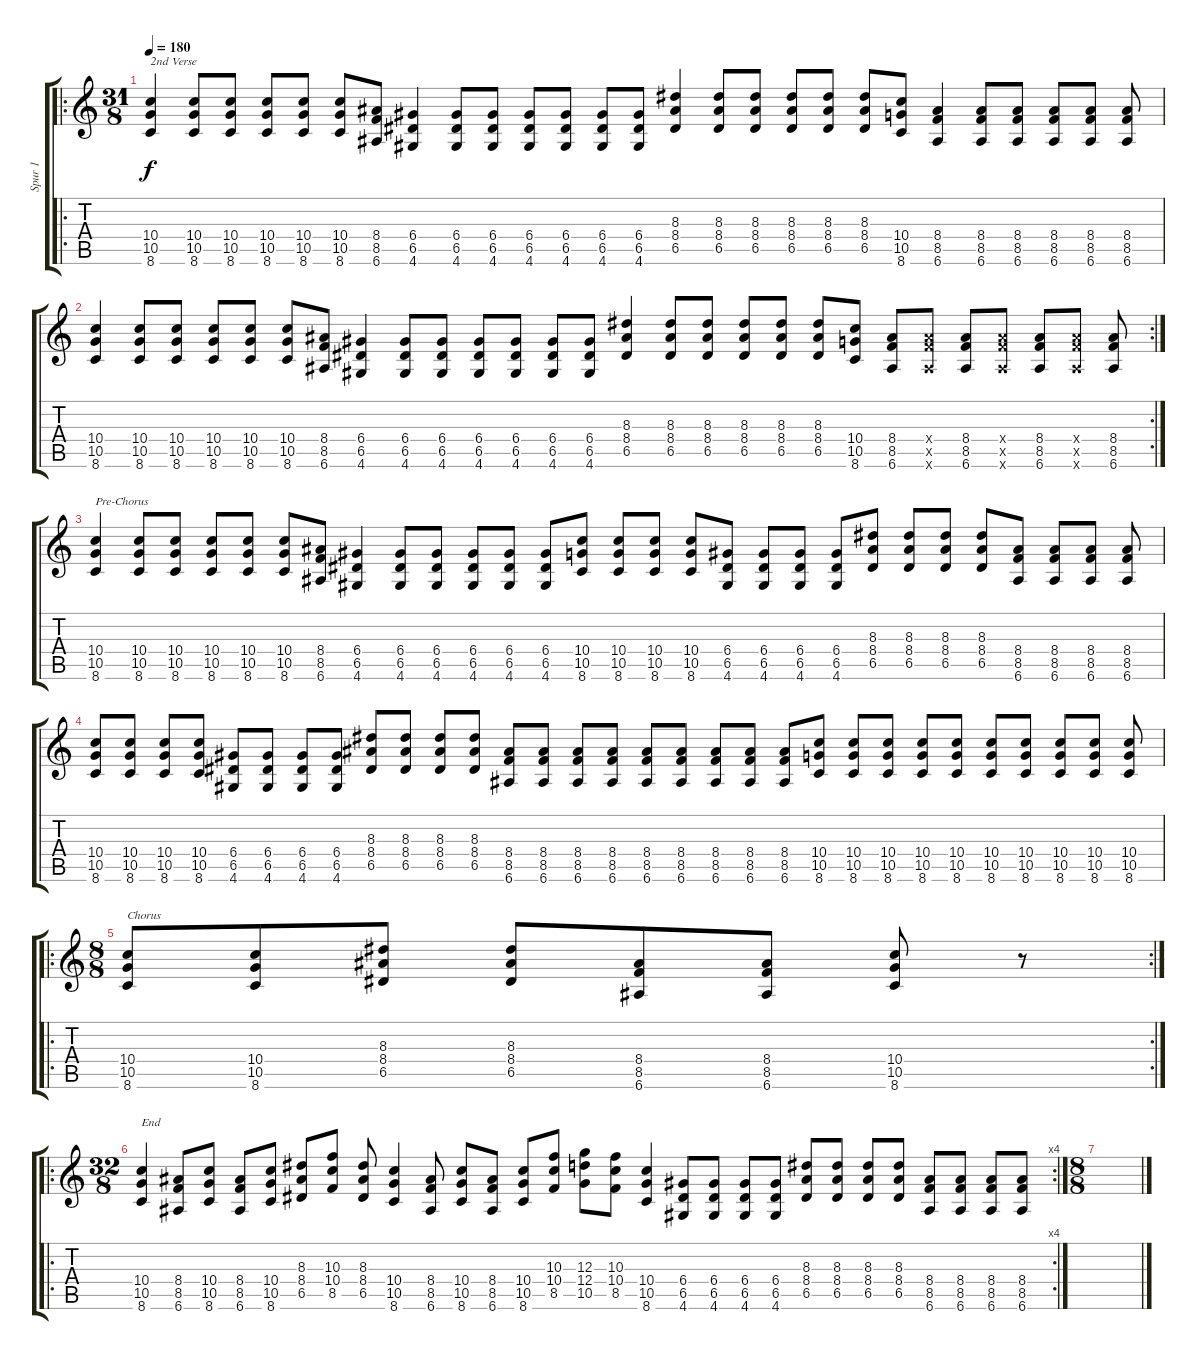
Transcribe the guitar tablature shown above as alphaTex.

\track ("Spur 1" "Spur 1") {instrument distortionguitar}
\staff {score tabs}
\tuning (E4 B3 G3 D3 A2 E2) {hide}
\ro
\ts (31 8)
\tempo 180
\clef g2
\ks c
(10.4 10.5 8.6).4{txt "2nd Verse" dy f} (10.4 10.5 8.6).8 (10.4 10.5 8.6).8 (10.4 10.5 8.6).8 (10.4 10.5 8.6).8 (10.4 10.5 8.6).8 (8.4 8.5 6.6).8 (6.4 6.5 4.6).4 (6.4 6.5 4.6).8 (6.4 6.5 4.6).8 (6.4 6.5 4.6).8 (6.4 6.5 4.6).8 (6.4 6.5 4.6).8 (6.4 6.5 4.6).8 (8.3 8.4 6.5).4 (8.3 8.4 6.5).8 (8.3 8.4 6.5).8 (8.3 8.4 6.5).8 (8.3 8.4 6.5).8 (8.3 8.4 6.5).8 (10.4 10.5 8.6).8 (8.4 8.5 6.6).4 (8.4 8.5 6.6).8 (8.4 8.5 6.6).8 (8.4 8.5 6.6).8 (8.4 8.5 6.6).8 (8.4 8.5 6.6).8 |
\rc 2
(10.4 10.5 8.6).4 (10.4 10.5 8.6).8 (10.4 10.5 8.6).8 (10.4 10.5 8.6).8 (10.4 10.5 8.6).8 (10.4 10.5 8.6).8 (8.4 8.5 6.6).8 (6.4 6.5 4.6).4 (6.4 6.5 4.6).8 (6.4 6.5 4.6).8 (6.4 6.5 4.6).8 (6.4 6.5 4.6).8 (6.4 6.5 4.6).8 (6.4 6.5 4.6).8 (8.3 8.4 6.5).4 (8.3 8.4 6.5).8 (8.3 8.4 6.5).8 (8.3 8.4 6.5).8 (8.3 8.4 6.5).8 (8.3 8.4 6.5).8 (10.4 10.5 8.6).8 (8.4 8.5 6.6).8 (8.4{x} 8.5{x} 6.6{x}).8 (8.4 8.5 6.6).8 (8.4{x} 8.5{x} 6.6{x}).8 (8.4 8.5 6.6).8 (8.4{x} 8.5{x} 6.6{x}).8 (8.4 8.5 6.6).8 |
(10.4 10.5 8.6).4{txt "Pre-Chorus"} (10.4 10.5 8.6).8 (10.4 10.5 8.6).8 (10.4 10.5 8.6).8 (10.4 10.5 8.6).8 (10.4 10.5 8.6).8 (8.4 8.5 6.6).8 (6.4 6.5 4.6).4 (6.4 6.5 4.6).8 (6.4 6.5 4.6).8 (6.4 6.5 4.6).8 (6.4 6.5 4.6).8 (6.4 6.5 4.6).8 (10.4 10.5 8.6).8 (10.4 10.5 8.6).8 (10.4 10.5 8.6).8 (10.4 10.5 8.6).8 (6.4 6.5 4.6).8 (6.4 6.5 4.6).8 (6.4 6.5 4.6).8 (6.4 6.5 4.6).8 (8.3 8.4 6.5).8 (8.3 8.4 6.5).8 (8.3 8.4 6.5).8 (8.3 8.4 6.5).8 (8.4 8.5 6.6).8 (8.4 8.5 6.6).8 (8.4 8.5 6.6).8 (8.4 8.5 6.6).8 |
(10.4 10.5 8.6).8 (10.4 10.5 8.6).8 (10.4 10.5 8.6).8 (10.4 10.5 8.6).8 (6.4 6.5 4.6).8 (6.4 6.5 4.6).8 (6.4 6.5 4.6).8 (6.4 6.5 4.6).8 (8.3 8.4 6.5).8 (8.3 8.4 6.5).8 (8.3 8.4 6.5).8 (8.3 8.4 6.5).8 (8.4 8.5 6.6).8 (8.4 8.5 6.6).8 (8.4 8.5 6.6).8 (8.4 8.5 6.6).8 (8.4 8.5 6.6).8 (8.4 8.5 6.6).8 (8.4 8.5 6.6).8 (8.4 8.5 6.6).8 (8.4 8.5 6.6).8 (10.4 10.5 8.6).8 (10.4 10.5 8.6).8 (10.4 10.5 8.6).8 (10.4 10.5 8.6).8 (10.4 10.5 8.6).8 (10.4 10.5 8.6).8 (10.4 10.5 8.6).8 (10.4 10.5 8.6).8 (10.4 10.5 8.6).8 (10.4 10.5 8.6).8 |
\ro
\rc 2
\ts (8 8)
(10.4 10.5 8.6).8{txt "Chorus"} (10.4 10.5 8.6).8 (8.3 8.4 6.5).8 (8.3 8.4 6.5).8 (8.4 8.5 6.6).8 (8.4 8.5 6.6).8 (10.4 10.5 8.6).8 r.8 |
\ro
\rc 4
\ts (32 8)
(10.4 10.5 8.6).4{txt "End"} (8.4 8.5 6.6).8 (10.4 10.5 8.6).8 (8.4 8.5 6.6).8 (10.4 10.5 8.6).8 (8.3 8.4 6.5).8 (10.3 10.4 8.5).8 (8.3 8.4 6.5).8 (10.4 10.5 8.6).4 (8.4 8.5 6.6).8 (10.4 10.5 8.6).8 (8.4 8.5 6.6).8 (10.4 10.5 8.6).8 (10.3 10.4 8.5).8 (12.3 12.4 10.5).8 (10.3 10.4 8.5).8 (10.4 10.5 8.6).4 (6.4 6.5 4.6).8 (6.4 6.5 4.6).8 (6.4 6.5 4.6).8 (6.4 6.5 4.6).8 (8.3 8.4 6.5).8 (8.3 8.4 6.5).8 (8.3 8.4 6.5).8 (8.3 8.4 6.5).8 (8.4 8.5 6.6).8 (8.4 8.5 6.6).8 (8.4 8.5 6.6).8 (8.4 8.5 6.6).8 |
\ts (8 8)
